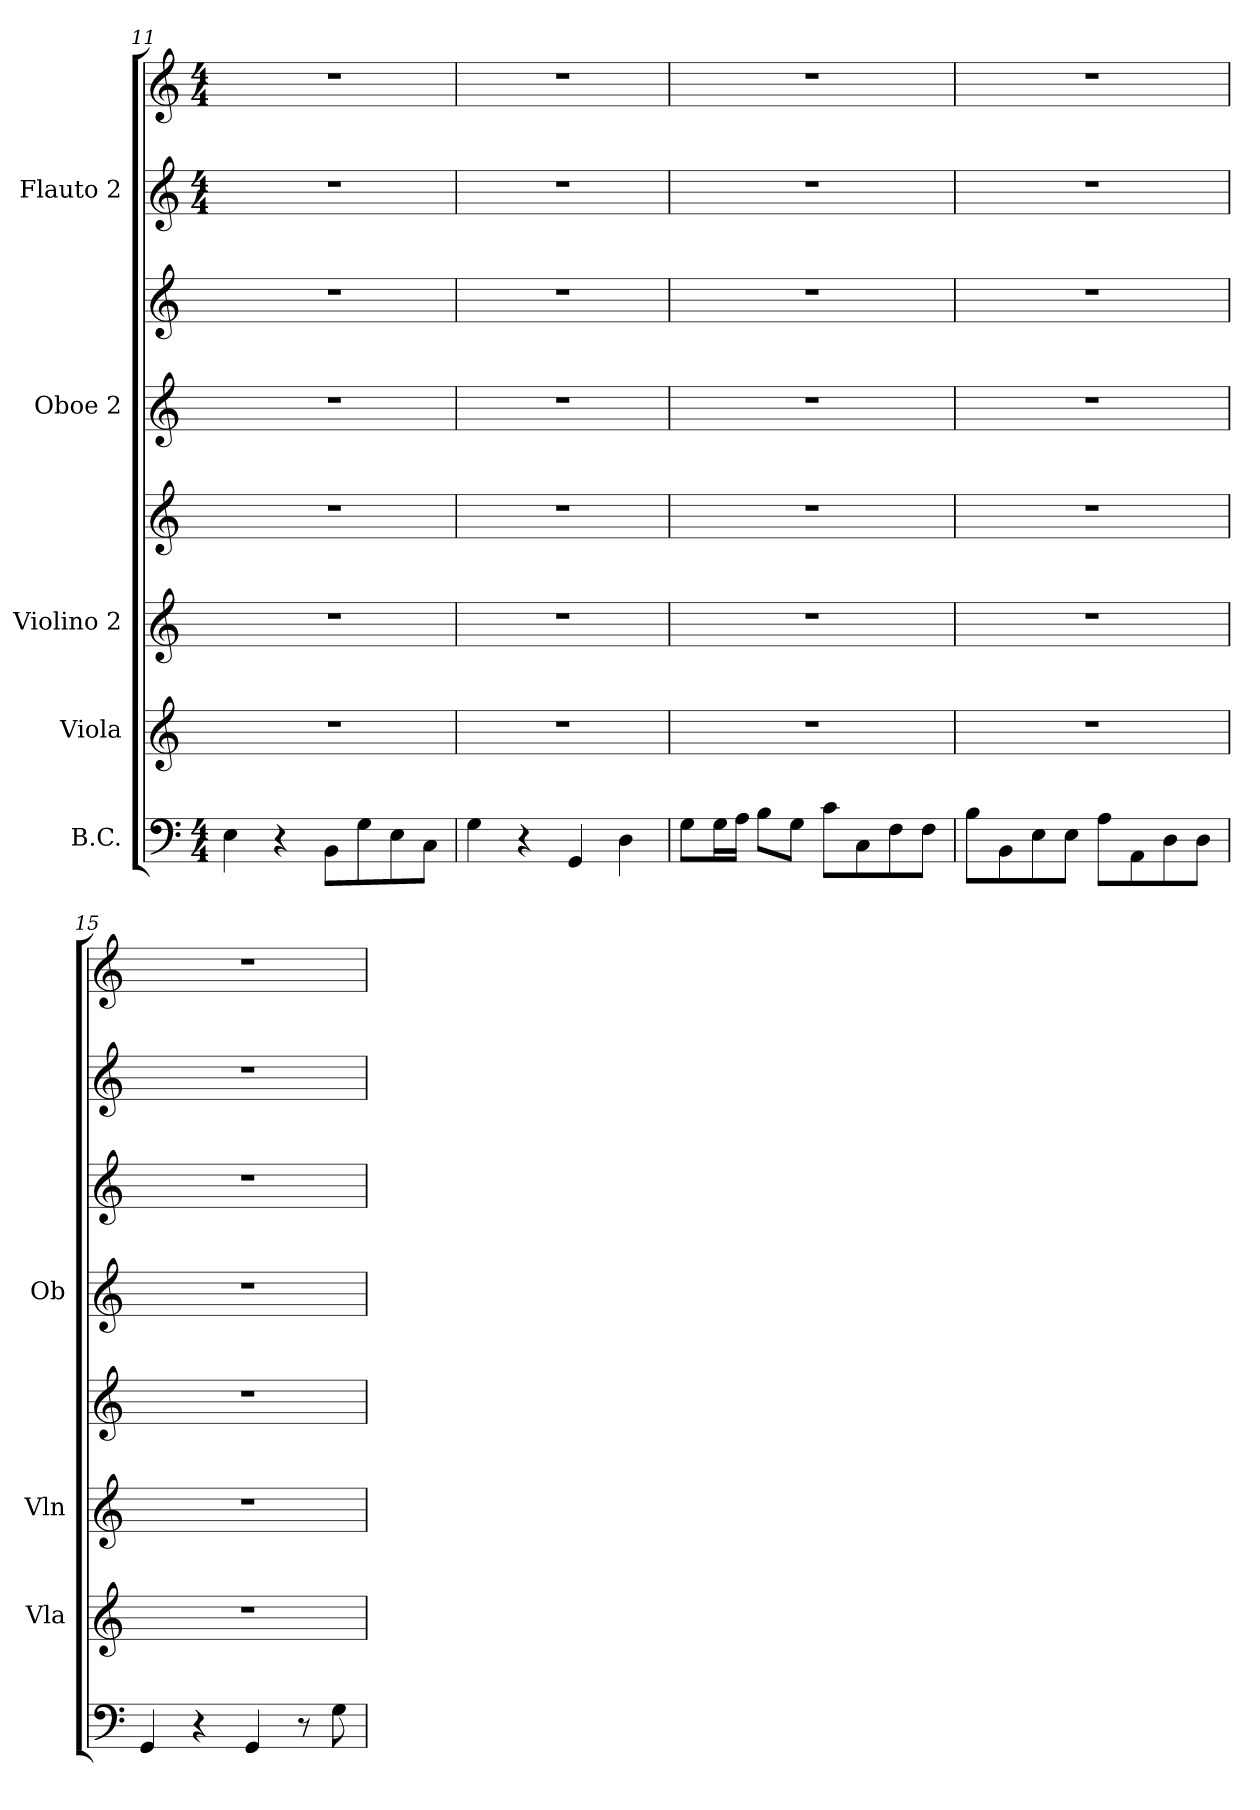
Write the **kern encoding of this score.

**kern	**kern	**kern	**kern	**kern	**kern	**kern	**kern
*part5	*part4	*part3	*part3	*part2	*part2	*part1	*part1
*staff8	*staff7	*staff6	*staff5	*staff4	*staff3	*staff2	*staff1
*I"B.C.	*I"Viola	*I"Violino 2	*	*I"Oboe 2	*	*I"Flauto 2	*
*	*I'Vla	*I'Vln	*	*I'Ob	*	*	*
*clefF4	*clefG2	*clefG2	*clefG2	*clefG2	*clefG2	*clefG2	*clefG2
*k[]	*k[]	*k[]	*k[]	*k[]	*k[]	*k[]	*k[]
*M4/4	*	*	*	*	*	*M4/4	*M4/4
=11	=11	=11	=11	=11	=11	=11	=11
4E\	1r	1r	1r	1r	1r	1r	1r
4r	.	.	.	.	.	.	.
8BB\L	.	.	.	.	.	.	.
8G\	.	.	.	.	.	.	.
8E\	.	.	.	.	.	.	.
8C\J	.	.	.	.	.	.	.
=12	=12	=12	=12	=12	=12	=12	=12
4G\	1r	1r	1r	1r	1r	1r	1r
4r	.	.	.	.	.	.	.
4GG/	.	.	.	.	.	.	.
4D\	.	.	.	.	.	.	.
=13	=13	=13	=13	=13	=13	=13	=13
8G\L	1r	1r	1r	1r	1r	1r	1r
16G\L	.	.	.	.	.	.	.
16A\JJ	.	.	.	.	.	.	.
8B\L	.	.	.	.	.	.	.
8G\J	.	.	.	.	.	.	.
8c\L	.	.	.	.	.	.	.
8C\	.	.	.	.	.	.	.
8F\	.	.	.	.	.	.	.
8F\J	.	.	.	.	.	.	.
!!LO:LB:g=z
=14	=14	=14	=14	=14	=14	=14	=14
8B\L	1r	1r	1r	1r	1r	1r	1r
8BB\	.	.	.	.	.	.	.
8E\	.	.	.	.	.	.	.
8E\J	.	.	.	.	.	.	.
8A\L	.	.	.	.	.	.	.
8AA\	.	.	.	.	.	.	.
8D\	.	.	.	.	.	.	.
8D\J	.	.	.	.	.	.	.
=15	=15	=15	=15	=15	=15	=15	=15
4GG/	1r	1r	1r	1r	1r	1r	1r
4r	.	.	.	.	.	.	.
4GG/	.	.	.	.	.	.	.
8r	.	.	.	.	.	.	.
8G\	.	.	.	.	.	.	.
=	=	=	=	=	=	=	=
*-	*-	*-	*-	*-	*-	*-	*-
